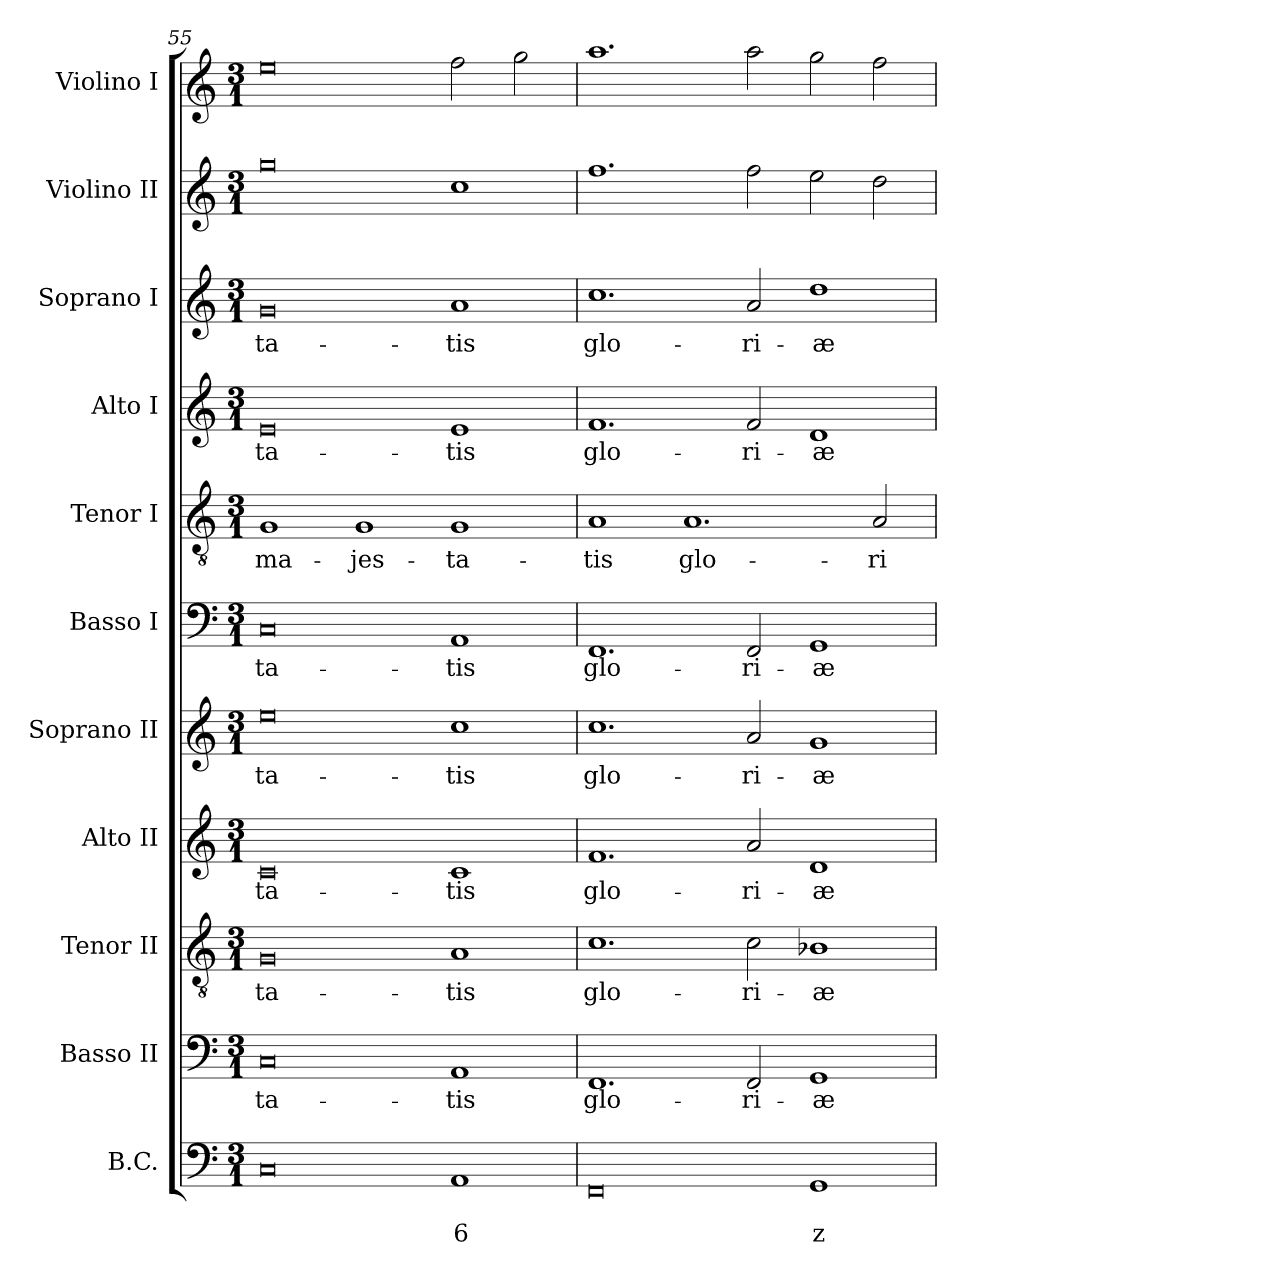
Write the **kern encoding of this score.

**kern	**text	**text	**kern	**text	**kern	**text	**kern	**text	**kern	**text	**kern	**text	**kern	**text	**kern	**text	**kern	**text	**kern	**kern
*part11	*part11	*part11	*part10	*part10	*part9	*part9	*part8	*part8	*part7	*part7	*part6	*part6	*part5	*part5	*part4	*part4	*part3	*part3	*part2	*part1
*staff11	*staff11	*staff11	*staff10	*staff10	*staff9	*staff9	*staff8	*staff8	*staff7	*staff7	*staff6	*staff6	*staff5	*staff5	*staff4	*staff4	*staff3	*staff3	*staff2	*staff1
*I"B.C.	*	*	*I"Basso II	*	*I"Tenor II	*	*I"Alto II	*	*I"Soprano II	*	*I"Basso I	*	*I"Tenor I	*	*I"Alto I	*	*I"Soprano I	*	*I"Violino II	*I"Violino I
*I'BC	*	*	*I'B 2	*	*I'T 2	*	*I'A 2	*	*I'S 2	*	*I'B 1	*	*I'T 1	*	*I'A 1	*	*I'S 1	*	*I'Vln. II	*I'Vln. I
*clefF4	*	*	*clefF4	*	*clefGv2	*	*clefG2	*	*clefG2	*	*clefF4	*	*clefGv2	*	*clefG2	*	*clefG2	*	*clefG2	*clefG2
*k[]	*	*	*k[]	*	*k[]	*	*k[]	*	*k[]	*	*k[]	*	*k[]	*	*k[]	*	*k[]	*	*k[]	*k[]
*C:	*	*	*C:	*	*C:	*	*C:	*	*C:	*	*C:	*	*C:	*	*C:	*	*C:	*	*C:	*C:
*M3/1	*	*	*M3/1	*	*M3/1	*	*M3/1	*	*M3/1	*	*M3/1	*	*M3/1	*	*M3/1	*	*M3/1	*	*M3/1	*M3/1
=55	=55	=55	=55	=55	=55	=55	=55	=55	=55	=55	=55	=55	=55	=55	=55	=55	=55	=55	=55	=55
!	!	!	!	!LO:LY:b	!	!	!	!	!	!	!	!	!	!	!	!	!	!	!	!
!	!	!	!	!	!	!LO:LY:b	!	!	!	!	!	!	!	!	!	!	!	!	!	!
!	!	!	!	!	!	!	!	!LO:LY:b	!	!	!	!	!	!	!	!	!	!	!	!
!	!	!	!	!	!	!	!	!	!	!LO:LY:b	!	!	!	!	!	!	!	!	!	!
!	!	!	!	!	!	!	!	!	!	!	!	!LO:LY:b	!	!	!	!	!	!	!	!
!	!	!	!	!	!	!	!	!	!	!	!	!	!	!LO:LY:b	!	!	!	!	!	!
!	!	!	!	!	!	!	!	!	!	!	!	!	!	!	!	!LO:LY:b	!	!	!	!
!	!	!	!	!	!	!	!	!	!	!	!	!	!	!	!	!	!	!LO:LY:b	!	!
0C	.	.	0C	-ta-	0G	-ta-	0c	-ta-	0ee	-ta-	0C	-ta-	1G	ma-	0e	-ta-	0g	-ta-	0gg	0ee
!	!	!	!	!	!	!	!	!	!	!	!	!	!	!LO:LY:b	!	!	!	!	!	!
.	.	.	.	.	.	.	.	.	.	.	.	.	1G	-jes-	.	.	.	.	.	.
!	!	!LO:LY:b	!	!	!	!	!	!	!	!	!	!	!	!	!	!	!	!	!	!
!	!	!	!	!LO:LY:b	!	!	!	!	!	!	!	!	!	!	!	!	!	!	!	!
!	!	!	!	!	!	!LO:LY:b	!	!	!	!	!	!	!	!	!	!	!	!	!	!
!	!	!	!	!	!	!	!	!LO:LY:b	!	!	!	!	!	!	!	!	!	!	!	!
!	!	!	!	!	!	!	!	!	!	!LO:LY:b	!	!	!	!	!	!	!	!	!	!
!	!	!	!	!	!	!	!	!	!	!	!	!LO:LY:b	!	!	!	!	!	!	!	!
!	!	!	!	!	!	!	!	!	!	!	!	!	!	!LO:LY:b	!	!	!	!	!	!
!	!	!	!	!	!	!	!	!	!	!	!	!	!	!	!	!LO:LY:b	!	!	!	!
!	!	!	!	!	!	!	!	!	!	!	!	!	!	!	!	!	!	!LO:LY:b	!	!
1AA	.	6	1AA	-tis	1A	-tis	1c	-tis	1cc	-tis	1AA	-tis	1G	-ta-	1e	-tis	1a	-tis	1cc	2ff\
.	.	.	.	.	.	.	.	.	.	.	.	.	.	.	.	.	.	.	.	2gg\
=56	=56	=56	=56	=56	=56	=56	=56	=56	=56	=56	=56	=56	=56	=56	=56	=56	=56	=56	=56	=56
!	!	!	!	!LO:LY:b	!	!	!	!	!	!	!	!	!	!	!	!	!	!	!	!
!	!	!	!	!	!	!LO:LY:b	!	!	!	!	!	!	!	!	!	!	!	!	!	!
!	!	!	!	!	!	!	!	!LO:LY:b	!	!	!	!	!	!	!	!	!	!	!	!
!	!	!	!	!	!	!	!	!	!	!LO:LY:b	!	!	!	!	!	!	!	!	!	!
!	!	!	!	!	!	!	!	!	!	!	!	!LO:LY:b	!	!	!	!	!	!	!	!
!	!	!	!	!	!	!	!	!	!	!	!	!	!	!LO:LY:b	!	!	!	!	!	!
!	!	!	!	!	!	!	!	!	!	!	!	!	!	!	!	!LO:LY:b	!	!	!	!
!	!	!	!	!	!	!	!	!	!	!	!	!	!	!	!	!	!	!LO:LY:b	!	!
0FF	.	.	1.FF	glo-	1.c	glo-	1.f	glo-	1.cc	glo-	1.FF	glo-	1A	-tis	1.f	glo-	1.cc	glo-	1.ff	1.aa
!	!	!	!	!	!	!	!	!	!	!	!	!	!	!LO:LY:b	!	!	!	!	!	!
.	.	.	.	.	.	.	.	.	.	.	.	.	1.A	glo-	.	.	.	.	.	.
!	!	!	!	!LO:LY:b	!	!	!	!	!	!	!	!	!	!	!	!	!	!	!	!
!	!	!	!	!	!	!LO:LY:b	!	!	!	!	!	!	!	!	!	!	!	!	!	!
!	!	!	!	!	!	!	!	!LO:LY:b	!	!	!	!	!	!	!	!	!	!	!	!
!	!	!	!	!	!	!	!	!	!	!LO:LY:b	!	!	!	!	!	!	!	!	!	!
!	!	!	!	!	!	!	!	!	!	!	!	!LO:LY:b	!	!	!	!	!	!	!	!
!	!	!	!	!	!	!	!	!	!	!	!	!	!	!	!	!LO:LY:b	!	!	!	!
!	!	!	!	!	!	!	!	!	!	!	!	!	!	!	!	!	!	!LO:LY:b	!	!
.	.	.	2FF/	-ri-	2c\	-ri-	2a/	-ri-	2a/	-ri-	2FF/	-ri-	.	.	2f/	-ri-	2a/	-ri-	2ff\	2aa\
!	!	!LO:LY:b	!	!	!	!	!	!	!	!	!	!	!	!	!	!	!	!	!	!
!	!	!	!	!LO:LY:b	!	!	!	!	!	!	!	!	!	!	!	!	!	!	!	!
!	!	!	!	!	!	!LO:LY:b	!	!	!	!	!	!	!	!	!	!	!	!	!	!
!	!	!	!	!	!	!	!	!LO:LY:b	!	!	!	!	!	!	!	!	!	!	!	!
!	!	!	!	!	!	!	!	!	!	!LO:LY:b	!	!	!	!	!	!	!	!	!	!
!	!	!	!	!	!	!	!	!	!	!	!	!LO:LY:b	!	!	!	!	!	!	!	!
!	!	!	!	!	!	!	!	!	!	!	!	!	!	!	!	!LO:LY:b	!	!	!	!
!	!	!	!	!	!	!	!	!	!	!	!	!	!	!	!	!	!	!LO:LY:b	!	!
1GG	.	z	1GG	-æ	1B-X	-æ	1d	-æ	1g	-æ	1GG	-æ	.	.	1d	-æ	1dd	-æ	2ee\	2gg\
!	!	!	!	!	!	!	!	!	!	!	!	!	!	!LO:LY:b	!	!	!	!	!	!
.	.	.	.	.	.	.	.	.	.	.	.	.	2A/	-ri-	.	.	.	.	2dd\	2ff\
=	=	=	=	=	=	=	=	=	=	=	=	=	=	=	=	=	=	=	=	=
*-	*-	*-	*-	*-	*-	*-	*-	*-	*-	*-	*-	*-	*-	*-	*-	*-	*-	*-	*-	*-
